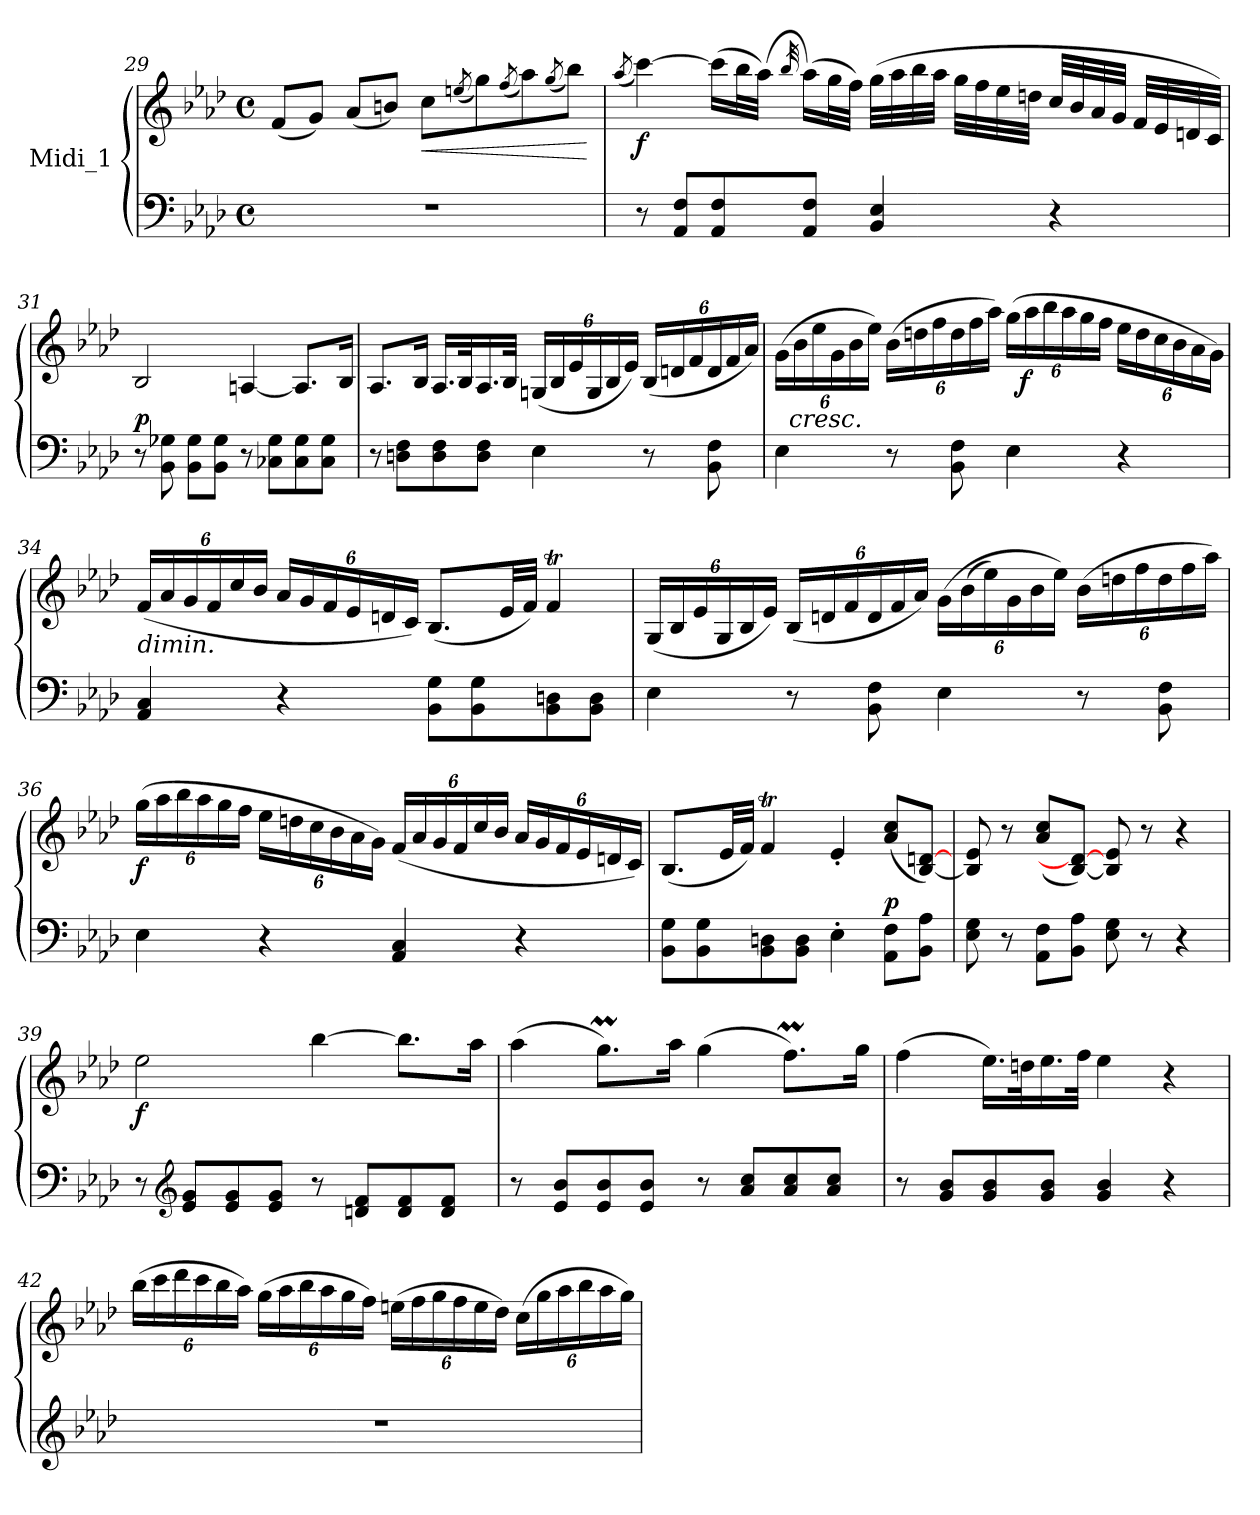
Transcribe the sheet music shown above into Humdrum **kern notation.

**kern	**kern	**dynam
*part1	*part1	*part1
*staff2	*staff1	*staff1/2
*I"Midi_1	*	*
*clefF4	*clefG2	*
*k[b-e-a-d-]	*k[b-e-a-d-]	*
*A-:	*A-:	*
*M4/4	*M4/4	*
*met(c)	*met(c)	*
=29	=29	=29
1r	(8f/L	.
.	8g/J)	.
.	(8a-/L	.
.	8bn/J)	.
!	!	!LO:HP:b
.	8cc\L	<
.	(>8qeen/	.
.	8gg\)	.
.	(8qff/	.
.	8aa-\)	.
.	(8qgg/	.
.	8bb-\J)	.
.	.	[
!!LO:LB:g=z
=30	=30	=30
.	(8qaa-/	.
!	!	!LO:DY:b
8r	[4ccc\)	f
8AA-/ 8F/L	.	.
8AA-/ 8F/	(>16ccc\LL]	.
.	32bb-\L	.
.	(32aa-\JJJ)	.
.	32qbb-/	.
8AA-/ 8F/J	(>16aa-\LL)	.
.	32gg\L	.
.	32ff\JJJ)	.
4BB-/ 4E-/	(32gg\LLL	.
.	32aa-\	.
.	32bb-\	.
.	32aa-\JJJ	.
.	32gg\LLL	.
.	32ff\	.
.	32ee-\	.
.	32ddn\JJJ	.
4r	32cc/LLL	.
.	32b-/	.
.	32a-/	.
.	32g/JJJ	.
.	32f/LLL	.
.	32e-/	.
.	32dn/	.
.	32c/JJJ)	.
!!LO:PB:g=z
=31	=31	=31
!	!	!LO:DY:a=2
8r	2B-/	p
8BB-\ 8G-X\	.	.
8BB-\ 8G-\L	.	.
8BB-\ 8G-\J	.	.
8r	[4An/	.
8C-X\ 8G-\L	.	.
8C-\ 8G-\	8.A/L]	.
8C-\ 8G-\J	.	.
.	16B-/Jk	.
=32	=32	=32
8r	8.A-i/L	.
8Dn\ 8F\L	.	.
.	16B-/Jk	.
8D\ 8F\	16.A-/LL	.
.	32B-/K	.
8D\ 8F\J	16.A-/	.
.	32B-/JJk	.
*	*Xbrackettup	*
4E-\	(24Gni/LL	.
.	24B-/	.
.	24e-/	.
.	24G/	.
.	24B-/	.
.	24e-/JJ)	.
8r	(24B-/LL	.
.	24dn/	.
.	24f/	.
8BB-\ 8F\	24d/	.
.	24f/	.
.	24a-/JJ)	.
!!LO:LB:g=z
=33	=33	=33
4E-\	(>24g\LL	.
!	!LO:TX:b:i:t=cresc.	!
.	24b-\	.
.	24ee-\	.
.	24g\	.
.	24b-\	.
.	24ee-\JJ)	.
8r	(>24b-\LL	.
.	24ddn\	.
.	24ff\	.
8BB-\ 8F\	24dd\	.
.	24ff\	.
.	24aa-\JJ)	.
4E-\	(>24gg\LL	.
!	!	!LO:DY:b
.	24aa-\	f
.	24bb-\	.
.	24aa-\	.
.	24gg\	.
.	24ff\JJ	.
4r	24ee-\LL	.
.	24dd\	.
.	24cc\	.
.	24b-\	.
.	24a-\	.
.	24g\JJ)	.
!!LO:LB:g=z
=34	=34	=34
!	!LO:TX:b:i:t=dimin.	!
4AA-/ 4C/	(24f/LL	.
.	24a-/	.
.	24g/	.
.	24f/	.
.	24cc/	.
.	24b-/JJ	.
4r	24a-/LL	.
.	24g/	.
.	24f/	.
.	24e-/	.
.	24dn/	.
.	24c/JJ)	.
8BB-\ 8G\L	(8.B-/L	.
8BB-\ 8G\	.	.
.	32e-/LL	.
.	32f/JJJ)	.
8BB-\ 8Dn\	4fT/	.
8BB-\ 8D\J	.	.
=35	=35	=35
4E-\	(24G/LL	.
.	24B-/	.
.	24e-/	.
.	24G/	.
.	24B-/	.
.	24e-/JJ)	.
8r	(24B-/LL	.
.	24dn/	.
.	24f/	.
8BB-\ 8F\	24d/	.
.	24f/	.
.	24a-/JJ)	.
4E-\	(24g\LL	.
.	(>24b-\	.
.	24ee-\)	.
.	24g\	.
.	24b-\	.
.	24ee-\JJ)	.
8r	(>24b-\LL	.
.	24ddn\	.
.	24ff\	.
8BB-\ 8F\	24dd\	.
.	24ff\	.
.	24aa-\JJ)	.
!!LO:PB:g=z
=36	=36	=36
!	!	!LO:DY:b
4E-\	(>24gg\LL	f
.	24aa-\	.
.	24bb-\	.
.	24aa-\	.
.	24gg\	.
.	24ff\JJ	.
4r	24ee-\LL	.
.	24ddn\	.
.	24cc\	.
.	24b-\	.
.	24a-\	.
.	24g\JJ)	.
4AA-/ 4C/	(24f/LL	.
.	24a-/	.
.	24g/	.
.	24f/	.
.	24cc/	.
.	24b-/JJ	.
4r	24a-/LL	.
.	24g/	.
.	24f/	.
.	24e-/	.
.	24dn/	.
.	24c/JJ)	.
=37	=37	=37
8BB-\ 8G\L	(8.B-/L	.
8BB-\ 8G\	.	.
.	32e-/LL	.
.	32f/JJJ)	.
8BB-\ 8Dn\	4fT/	.
8BB-\ 8D\J	.	.
4E-'\	4e-'/	.
!	!	!LO:DY:a=2
8AA-\ 8F\L	(8a-/ 8cc/L	p
8BB-\ 8A-\J	[8B-/ [8dn/J)	.
=38	=38	=38
8E-\ 8G\	8B-/] 8e-/	.
8r	8r	.
8AA-\ 8F\L	(8a-/ 8cc/L	.
8BB-\ 8A-\J	[8B-/ 8d/_J)	.
8E-\ 8G\	8B-/] 8e-/	.
8r	8r	.
4r	4r	.
!!LO:LB:g=z
=39	=39	=39
!	!	!LO:DY:b
8r	2ee-\	f
*clefG2	*	*
8e-/ 8g/L	.	.
8e-/ 8g/	.	.
8e-/ 8g/J	.	.
8r	[4bb-\	.
8dn/ 8f/L	.	.
8d/ 8f/	8.bb-\L]	.
8d/ 8f/J	.	.
.	16aa-\Jk	.
=40	=40	=40
8r	(>4aa-\	.
8e-/ 8b-/L	.	.
8e-/ 8b-/	8.ggm\L)	.
8e-/ 8b-/J	.	.
.	16aa-\Jk	.
8r	(>4gg\	.
8a-/ 8cc/L	.	.
8a-/ 8cc/	8.ffM\L)	.
8a-/ 8cc/J	.	.
.	16gg\Jk	.
=41	=41	=41
8r	(>4ff\	.
8g/ 8b-/L	.	.
8g/ 8b-/	16.ee-\LL)	.
.	32ddn\K	.
8g/ 8b-/J	16.ee-\	.
.	32ff\JJk	.
4g/ 4b-/	4ee-\	.
4r	4r	.
!!LO:LB:g=z
=42	=42	=42
1r	(>24bb-\LL	.
.	24ccc\	.
.	24ddd-i\	.
.	24ccc\	.
.	24bb-\	.
.	24aa-\JJ)	.
.	(>24gg\LL	.
.	24aa-\	.
.	24bb-\	.
.	24aa-\	.
.	24gg\	.
.	24ff\JJ)	.
.	(>24een\LL	.
.	24ff\	.
.	24gg\	.
.	24ff\	.
.	24ee\	.
.	24dd-i\JJ)	.
.	(>24cc\LL	.
.	24gg\	.
.	24aa-\	.
.	24bb-\	.
.	24aa-\	.
.	24gg\JJ)	.
=	=	=
*-	*-	*-
